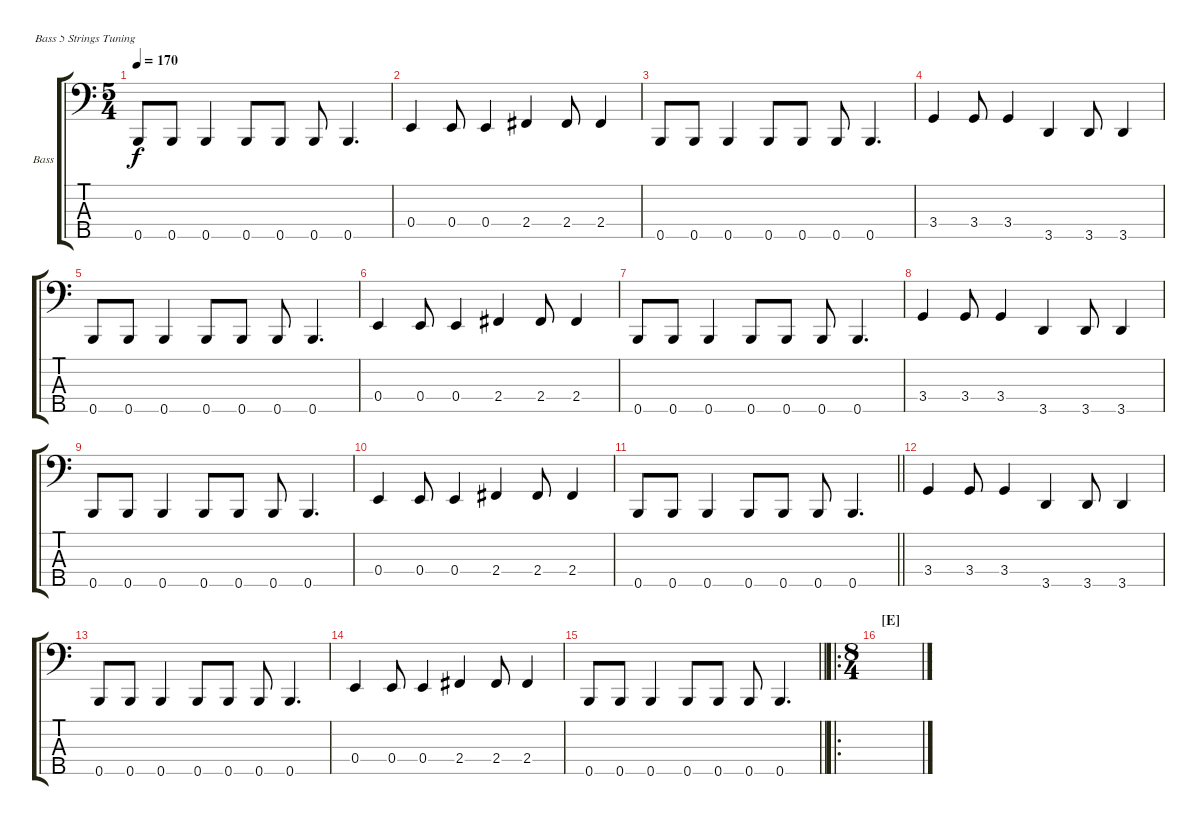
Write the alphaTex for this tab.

\bracketExtendMode groupsimilarinstruments
\firstSystemTrackNameOrientation horizontal
\otherSystemsTrackNameOrientation horizontal
\track ("Bass" "Bass") {multiBarRest instrument electricbassfinger}
\staff {score tabs}
\tuning (G2 D2 A1 E1 B0)
\ts (5 4)
\tempo 170
\clef f4
\ks c
0.5.8{dy f} 0.5.8 0.5.4 0.5.8 0.5.8 0.5.8 0.5.4{d} |
0.4.4 0.4.8 0.4.4 2.4.4 2.4.8 2.4.4 |
0.5.8 0.5.8 0.5.4 0.5.8 0.5.8 0.5.8 0.5.4{d} |
3.4.4 3.4.8 3.4.4 3.5.4 3.5.8 3.5.4 |
0.5.8 0.5.8 0.5.4 0.5.8 0.5.8 0.5.8 0.5.4{d} |
0.4.4 0.4.8 0.4.4 2.4.4 2.4.8 2.4.4 |
0.5.8 0.5.8 0.5.4 0.5.8 0.5.8 0.5.8 0.5.4{d} |
3.4.4 3.4.8 3.4.4 3.5.4 3.5.8 3.5.4 |
0.5.8 0.5.8 0.5.4 0.5.8 0.5.8 0.5.8 0.5.4{d} |
0.4.4 0.4.8 0.4.4 2.4.4 2.4.8 2.4.4 |
\barLineRight lightlight
0.5.8 0.5.8 0.5.4 0.5.8 0.5.8 0.5.8 0.5.4{d} |
3.4.4 3.4.8 3.4.4 3.5.4 3.5.8 3.5.4 |
0.5.8 0.5.8 0.5.4 0.5.8 0.5.8 0.5.8 0.5.4{d} |
0.4.4 0.4.8 0.4.4 2.4.4 2.4.8 2.4.4 |
\barLineRight lightlight
0.5.8 0.5.8 0.5.4 0.5.8 0.5.8 0.5.8 0.5.4{d} |
\ro
\ts (8 4)
\section ("E" "")
